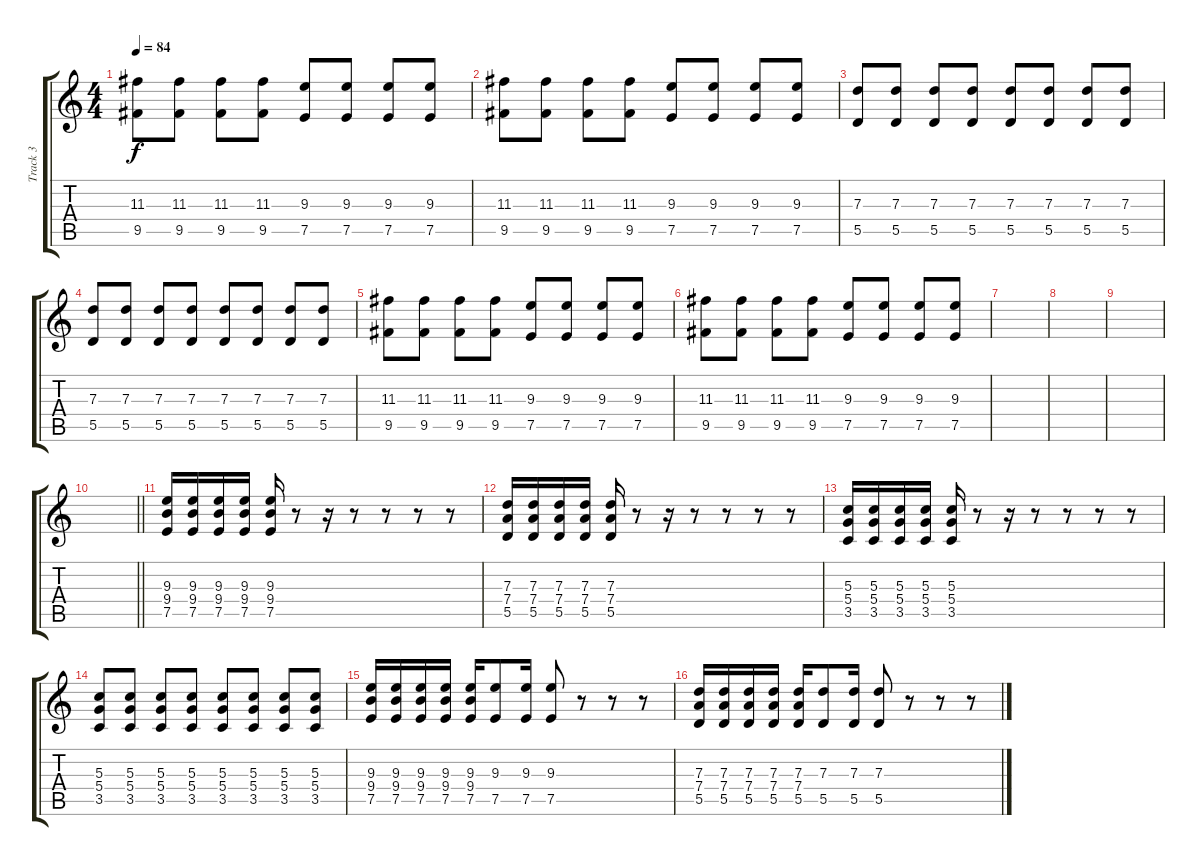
\track ("Track 3" "Track 3") {instrument electricguitarjazz}
\staff {score tabs}
\tuning (E4 B3 G3 D3 A2 E2) {hide}
\ts (4 4)
\tempo 84
\clef g2
\ks c
(11.3 9.5).8{dy f volume 14 instrument distortionguitar} (11.3 9.5).8{instrument distortionguitar} (11.3 9.5).8{instrument distortionguitar} (11.3 9.5).8{instrument distortionguitar} (9.3 7.5).8{instrument distortionguitar} (9.3 7.5).8{instrument distortionguitar} (9.3 7.5).8{instrument distortionguitar} (9.3 7.5).8{instrument distortionguitar} |
(11.3 9.5).8{volume 14 instrument distortionguitar} (11.3 9.5).8{instrument distortionguitar} (11.3 9.5).8{instrument distortionguitar} (11.3 9.5).8{instrument distortionguitar} (9.3 7.5).8{instrument distortionguitar} (9.3 7.5).8{instrument distortionguitar} (9.3 7.5).8{instrument distortionguitar} (9.3 7.5).8{instrument distortionguitar} |
(7.3 5.5).8 (7.3 5.5).8 (7.3 5.5).8 (7.3 5.5).8 (7.3 5.5).8 (7.3 5.5).8 (7.3 5.5).8 (7.3 5.5).8 |
(7.3 5.5).8 (7.3 5.5).8 (7.3 5.5).8 (7.3 5.5).8 (7.3 5.5).8 (7.3 5.5).8 (7.3 5.5).8 (7.3 5.5).8 |
(11.3 9.5).8{volume 14 instrument distortionguitar} (11.3 9.5).8{instrument distortionguitar} (11.3 9.5).8{instrument distortionguitar} (11.3 9.5).8{instrument distortionguitar} (9.3 7.5).8{instrument distortionguitar} (9.3 7.5).8{instrument distortionguitar} (9.3 7.5).8{instrument distortionguitar} (9.3 7.5).8{instrument distortionguitar} |
(11.3 9.5).8{volume 14 instrument distortionguitar} (11.3 9.5).8{instrument distortionguitar} (11.3 9.5).8{instrument distortionguitar} (11.3 9.5).8{instrument distortionguitar} (9.3 7.5).8{instrument distortionguitar} (9.3 7.5).8{instrument distortionguitar} (9.3 7.5).8{instrument distortionguitar} (9.3 7.5).8{instrument distortionguitar} |
|
|
|
\barLineRight lightlight
|
(9.3 9.4 7.5).16{instrument distortionguitar} (9.3 9.4 7.5).16{instrument distortionguitar} (9.3 9.4 7.5).16{instrument distortionguitar} (9.3 9.4 7.5).16{instrument distortionguitar} (9.3 9.4 7.5).16{instrument distortionguitar} r.8{instrument distortionguitar} r.16{instrument distortionguitar} r.8{instrument distortionguitar} r.8 r.8 r.8 |
(7.3 7.4 5.5).16{instrument distortionguitar} (7.3 7.4 5.5).16{instrument distortionguitar} (7.3 7.4 5.5).16{instrument distortionguitar} (7.3 7.4 5.5).16{instrument distortionguitar} (7.3 7.4 5.5).16{instrument distortionguitar} r.8{instrument distortionguitar} r.16{instrument distortionguitar} r.8{instrument distortionguitar} r.8 r.8 r.8 |
(5.3 5.4 3.5).16{instrument distortionguitar} (5.3 5.4 3.5).16{instrument distortionguitar} (5.3 5.4 3.5).16{instrument distortionguitar} (5.3 5.4 3.5).16{instrument distortionguitar} (5.3 5.4 3.5).16{instrument distortionguitar} r.8{instrument distortionguitar} r.16{instrument distortionguitar} r.8{instrument distortionguitar} r.8 r.8 r.8 |
(5.3 5.4 3.5).8 (5.3 5.4 3.5).8 (5.3 5.4 3.5).8 (5.3 5.4 3.5).8 (5.3 5.4 3.5).8 (5.3 5.4 3.5).8 (5.3 5.4 3.5).8 (5.3 5.4 3.5).8 |
(9.3 9.4 7.5).16{instrument distortionguitar} (9.3 9.4 7.5).16{instrument distortionguitar} (9.3 9.4 7.5).16{instrument distortionguitar} (9.3 9.4 7.5).16{instrument distortionguitar} (9.3 9.4 7.5).16{instrument distortionguitar} (9.3 7.5).8{instrument distortionguitar} (9.3 7.5).16{instrument distortionguitar} (9.3 7.5).8{instrument distortionguitar} r.8 r.8 r.8 |
(7.3 7.4 5.5).16{instrument distortionguitar} (7.3 7.4 5.5).16{instrument distortionguitar} (7.3 7.4 5.5).16{instrument distortionguitar} (7.3 7.4 5.5).16{instrument distortionguitar} (7.3 7.4 5.5).16{instrument distortionguitar} (7.3 5.5).8{instrument distortionguitar} (7.3 5.5).16{instrument distortionguitar} (7.3 5.5).8{instrument distortionguitar} r.8 r.8 r.8
